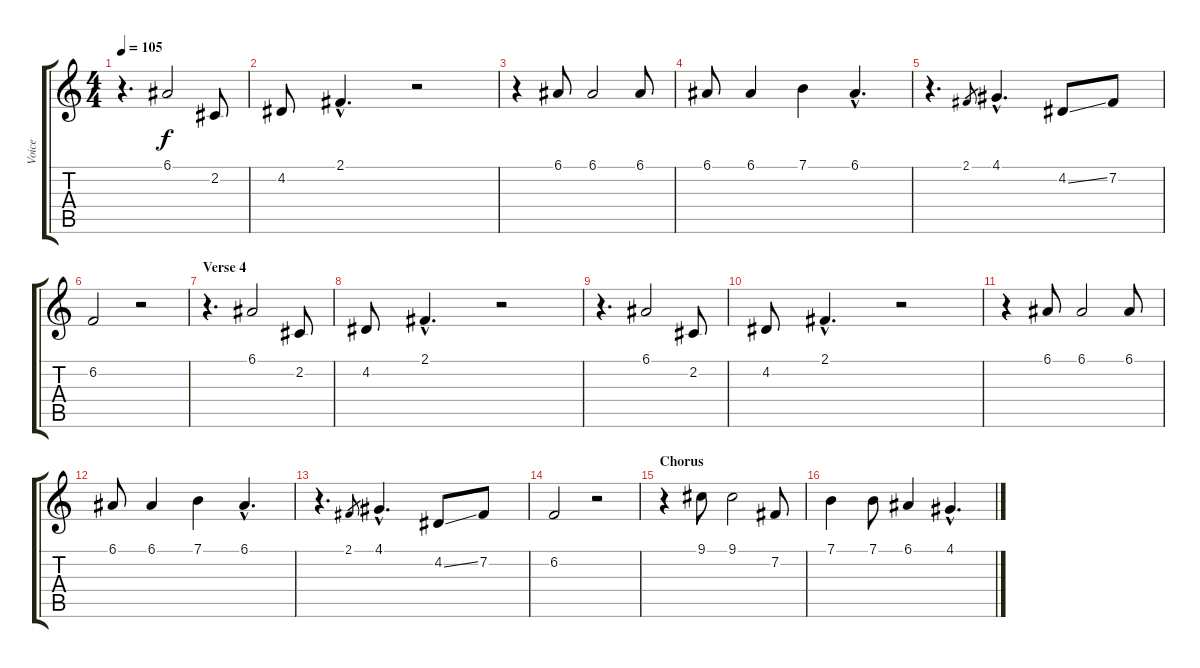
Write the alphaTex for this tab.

\track ("Voice" "Voice") {instrument lead3calliope}
\staff {score tabs}
\tuning (E4 B3 G3 D3 A2 E2) {hide}
\ts (4 4)
\tempo 105
\clef g2
\ks c
r.4{d dy f} 6.1.2 2.2.8 |
4.2.8 2.1{hac}.4{d} r.2 |
r.4 6.1.8 6.1.2 6.1.8 |
6.1.8 6.1.4 7.1.4 6.1{hac}.4{d} |
r.4{d} 2.1.8{gr} 4.1{hac}.4{d} 4.2{ss}.8 7.2.8 |
6.2.2 r.2 |
\section ("" "Verse 4")
r.4{d} 6.1.2 2.2.8 |
4.2.8 2.1{hac}.4{d} r.2 |
r.4{d} 6.1.2 2.2.8 |
4.2.8 2.1{hac}.4{d} r.2 |
r.4 6.1.8 6.1.2 6.1.8 |
6.1.8 6.1.4 7.1.4 6.1{hac}.4{d} |
r.4{d} 2.1.8{gr} 4.1{hac}.4{d} 4.2{ss}.8 7.2.8 |
6.2.2 r.2 |
\section ("" "Chorus")
r.4 9.1.8 9.1.2 7.2.8 |
7.1.4 7.1.8 6.1.4 4.1{hac}.4{d}
